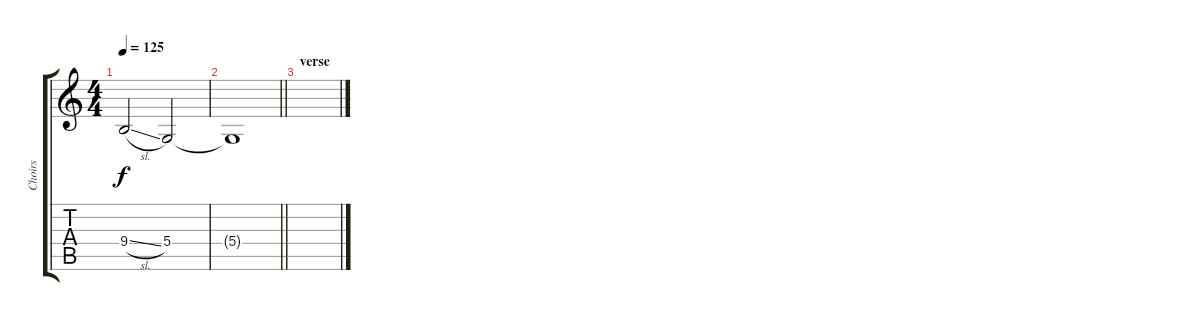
\track ("Choirs" "Choirs") {instrument choiraahs}
\staff {score tabs}
\tuning (E4 B3 G3 D3 A2 E2) {hide}
\ts (4 4)
\tempo 125
\clef g2
\ks c
9.4{sl}.2{dy f} 5.4.2 |
\barLineRight lightlight
5.4{t}.1 |
\section ("" "verse")
